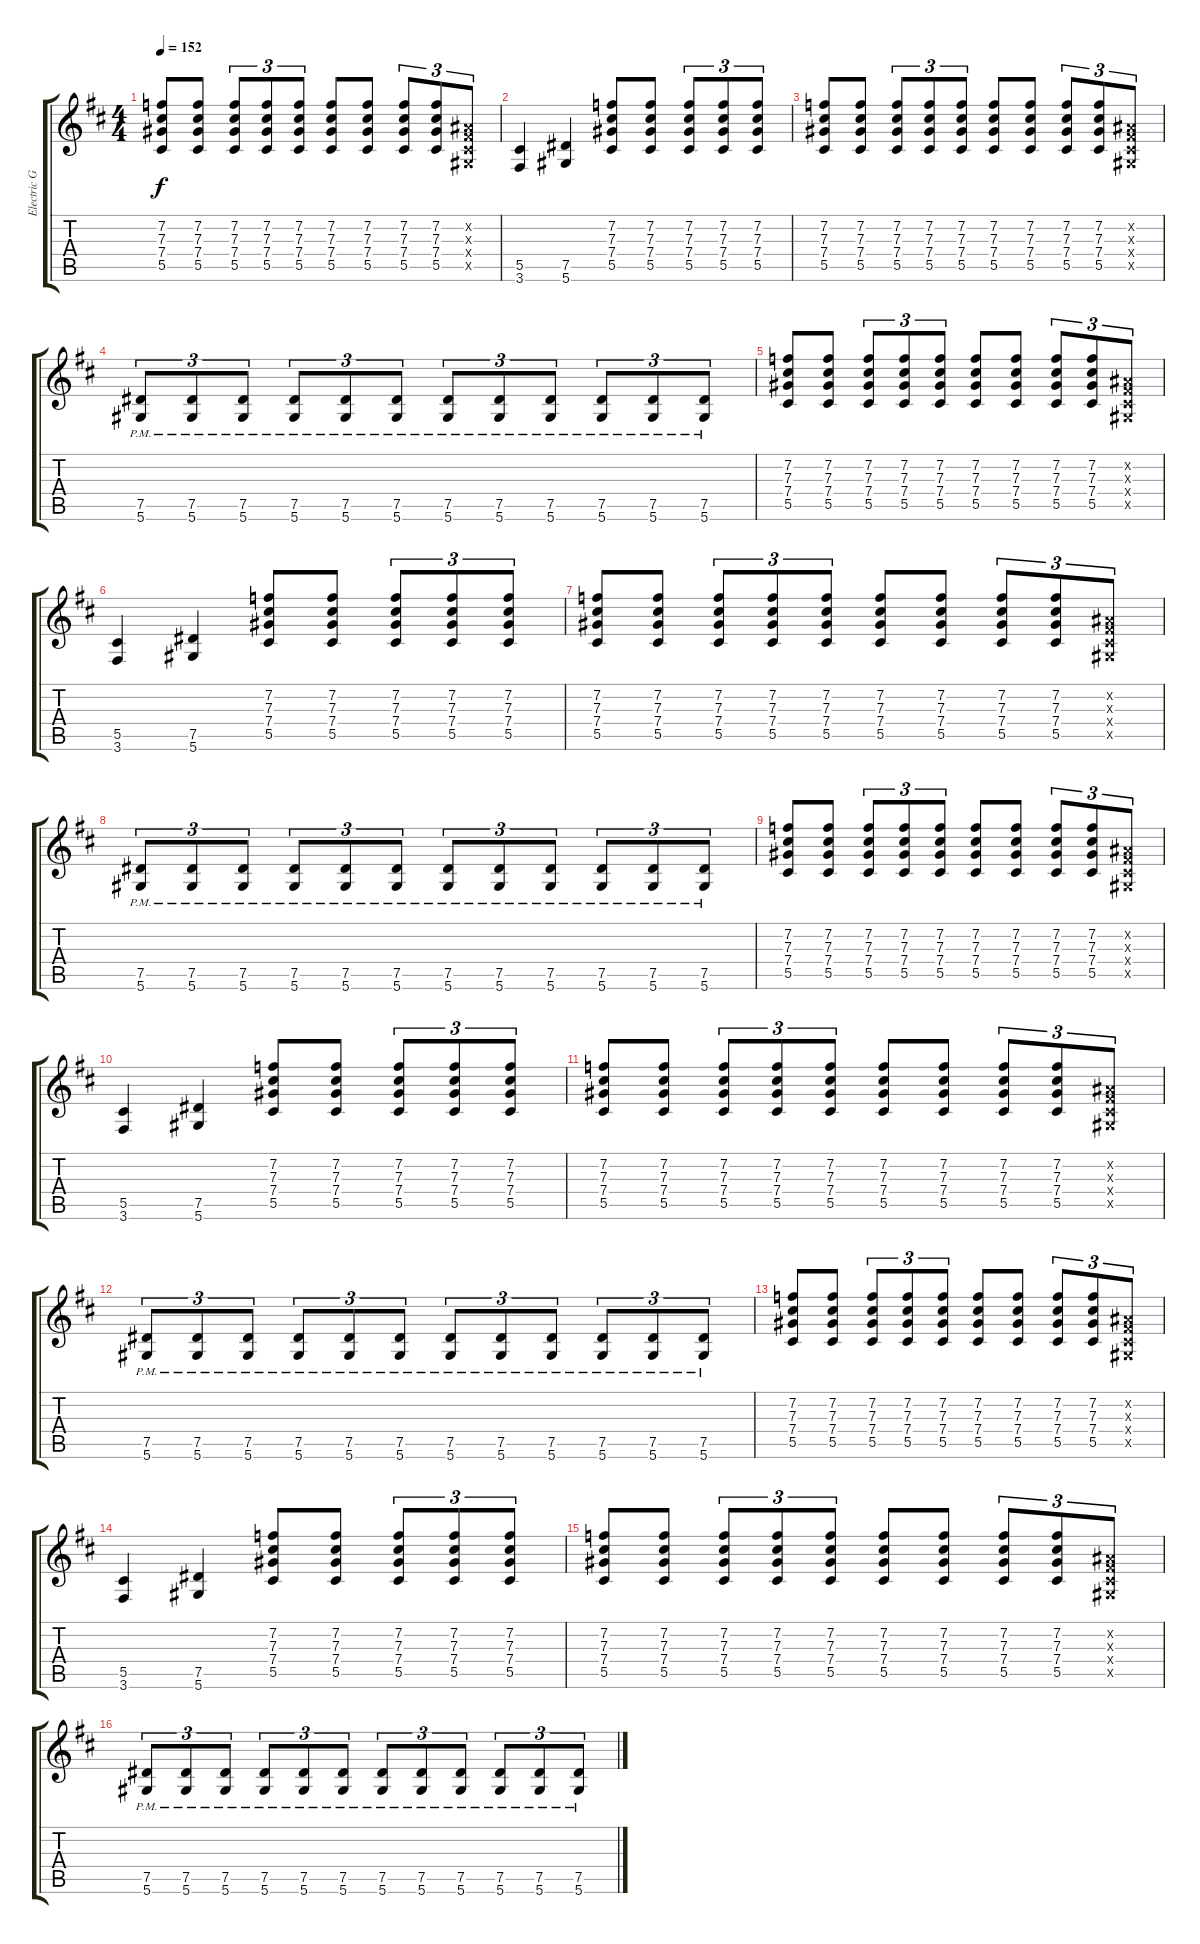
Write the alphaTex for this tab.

\track ("Electric Guitar 2" "Electric G") {instrument overdrivenguitar}
\staff {score tabs}
\tuning (Eb4 Bb3 Gb3 Db3 Ab2 Eb2) {hide}
\ts (4 4)
\tempo 152
\clef g2
\ks d
(7.2 7.3 7.4 5.5).8{dy f} (7.2 7.3 7.4 5.5).8 (7.2 7.3 7.4 5.5).8{tu (3 2)} (7.2 7.3 7.4 5.5).8{tu (3 2)} (7.2 7.3 7.4 5.5).8{tu (3 2)} (7.2 7.3 7.4 5.5).8 (7.2 7.3 7.4 5.5).8 (7.2 7.3 7.4 5.5).8{tu (3 2)} (7.2 7.3 7.4 5.5).8{tu (3 2)} (0.2{x} 0.3{x} 0.4{x} 0.5{x}).8{tu (3 2)} |
(5.5 3.6).4 (7.5 5.6).4 (7.2 7.3 7.4 5.5).8 (7.2 7.3 7.4 5.5).8 (7.2 7.3 7.4 5.5).8{tu (3 2)} (7.2 7.3 7.4 5.5).8{tu (3 2)} (7.2 7.3 7.4 5.5).8{tu (3 2)} |
(7.2 7.3 7.4 5.5).8 (7.2 7.3 7.4 5.5).8 (7.2 7.3 7.4 5.5).8{tu (3 2)} (7.2 7.3 7.4 5.5).8{tu (3 2)} (7.2 7.3 7.4 5.5).8{tu (3 2)} (7.2 7.3 7.4 5.5).8 (7.2 7.3 7.4 5.5).8 (7.2 7.3 7.4 5.5).8{tu (3 2)} (7.2 7.3 7.4 5.5).8{tu (3 2)} (0.2{x} 0.3{x} 0.4{x} 0.5{x}).8{tu (3 2)} |
(7.5{pm} 5.6{pm}).8{tu (3 2)} (7.5{pm} 5.6{pm}).8{tu (3 2)} (7.5{pm} 5.6{pm}).8{tu (3 2)} (7.5{pm} 5.6{pm}).8{tu (3 2)} (7.5{pm} 5.6{pm}).8{tu (3 2)} (7.5{pm} 5.6{pm}).8{tu (3 2)} (7.5{pm} 5.6{pm}).8{tu (3 2)} (7.5{pm} 5.6{pm}).8{tu (3 2)} (7.5{pm} 5.6{pm}).8{tu (3 2)} (7.5{pm} 5.6{pm}).8{tu (3 2)} (7.5{pm} 5.6{pm}).8{tu (3 2)} (7.5{pm} 5.6{pm}).8{tu (3 2)} |
(7.2 7.3 7.4 5.5).8 (7.2 7.3 7.4 5.5).8 (7.2 7.3 7.4 5.5).8{tu (3 2)} (7.2 7.3 7.4 5.5).8{tu (3 2)} (7.2 7.3 7.4 5.5).8{tu (3 2)} (7.2 7.3 7.4 5.5).8 (7.2 7.3 7.4 5.5).8 (7.2 7.3 7.4 5.5).8{tu (3 2)} (7.2 7.3 7.4 5.5).8{tu (3 2)} (0.2{x} 0.3{x} 0.4{x} 0.5{x}).8{tu (3 2)} |
(5.5 3.6).4 (7.5 5.6).4 (7.2 7.3 7.4 5.5).8 (7.2 7.3 7.4 5.5).8 (7.2 7.3 7.4 5.5).8{tu (3 2)} (7.2 7.3 7.4 5.5).8{tu (3 2)} (7.2 7.3 7.4 5.5).8{tu (3 2)} |
(7.2 7.3 7.4 5.5).8 (7.2 7.3 7.4 5.5).8 (7.2 7.3 7.4 5.5).8{tu (3 2)} (7.2 7.3 7.4 5.5).8{tu (3 2)} (7.2 7.3 7.4 5.5).8{tu (3 2)} (7.2 7.3 7.4 5.5).8 (7.2 7.3 7.4 5.5).8 (7.2 7.3 7.4 5.5).8{tu (3 2)} (7.2 7.3 7.4 5.5).8{tu (3 2)} (0.2{x} 0.3{x} 0.4{x} 0.5{x}).8{tu (3 2)} |
(7.5{pm} 5.6{pm}).8{tu (3 2)} (7.5{pm} 5.6{pm}).8{tu (3 2)} (7.5{pm} 5.6{pm}).8{tu (3 2)} (7.5{pm} 5.6{pm}).8{tu (3 2)} (7.5{pm} 5.6{pm}).8{tu (3 2)} (7.5{pm} 5.6{pm}).8{tu (3 2)} (7.5{pm} 5.6{pm}).8{tu (3 2)} (7.5{pm} 5.6{pm}).8{tu (3 2)} (7.5{pm} 5.6{pm}).8{tu (3 2)} (7.5{pm} 5.6{pm}).8{tu (3 2)} (7.5{pm} 5.6{pm}).8{tu (3 2)} (7.5{pm} 5.6{pm}).8{tu (3 2)} |
(7.2 7.3 7.4 5.5).8 (7.2 7.3 7.4 5.5).8 (7.2 7.3 7.4 5.5).8{tu (3 2)} (7.2 7.3 7.4 5.5).8{tu (3 2)} (7.2 7.3 7.4 5.5).8{tu (3 2)} (7.2 7.3 7.4 5.5).8 (7.2 7.3 7.4 5.5).8 (7.2 7.3 7.4 5.5).8{tu (3 2)} (7.2 7.3 7.4 5.5).8{tu (3 2)} (0.2{x} 0.3{x} 0.4{x} 0.5{x}).8{tu (3 2)} |
(5.5 3.6).4 (7.5 5.6).4 (7.2 7.3 7.4 5.5).8 (7.2 7.3 7.4 5.5).8 (7.2 7.3 7.4 5.5).8{tu (3 2)} (7.2 7.3 7.4 5.5).8{tu (3 2)} (7.2 7.3 7.4 5.5).8{tu (3 2)} |
(7.2 7.3 7.4 5.5).8 (7.2 7.3 7.4 5.5).8 (7.2 7.3 7.4 5.5).8{tu (3 2)} (7.2 7.3 7.4 5.5).8{tu (3 2)} (7.2 7.3 7.4 5.5).8{tu (3 2)} (7.2 7.3 7.4 5.5).8 (7.2 7.3 7.4 5.5).8 (7.2 7.3 7.4 5.5).8{tu (3 2)} (7.2 7.3 7.4 5.5).8{tu (3 2)} (0.2{x} 0.3{x} 0.4{x} 0.5{x}).8{tu (3 2)} |
(7.5{pm} 5.6{pm}).8{tu (3 2)} (7.5{pm} 5.6{pm}).8{tu (3 2)} (7.5{pm} 5.6{pm}).8{tu (3 2)} (7.5{pm} 5.6{pm}).8{tu (3 2)} (7.5{pm} 5.6{pm}).8{tu (3 2)} (7.5{pm} 5.6{pm}).8{tu (3 2)} (7.5{pm} 5.6{pm}).8{tu (3 2)} (7.5{pm} 5.6{pm}).8{tu (3 2)} (7.5{pm} 5.6{pm}).8{tu (3 2)} (7.5{pm} 5.6{pm}).8{tu (3 2)} (7.5{pm} 5.6{pm}).8{tu (3 2)} (7.5{pm} 5.6{pm}).8{tu (3 2)} |
(7.2 7.3 7.4 5.5).8 (7.2 7.3 7.4 5.5).8 (7.2 7.3 7.4 5.5).8{tu (3 2)} (7.2 7.3 7.4 5.5).8{tu (3 2)} (7.2 7.3 7.4 5.5).8{tu (3 2)} (7.2 7.3 7.4 5.5).8 (7.2 7.3 7.4 5.5).8 (7.2 7.3 7.4 5.5).8{tu (3 2)} (7.2 7.3 7.4 5.5).8{tu (3 2)} (0.2{x} 0.3{x} 0.4{x} 0.5{x}).8{tu (3 2)} |
(5.5 3.6).4 (7.5 5.6).4 (7.2 7.3 7.4 5.5).8 (7.2 7.3 7.4 5.5).8 (7.2 7.3 7.4 5.5).8{tu (3 2)} (7.2 7.3 7.4 5.5).8{tu (3 2)} (7.2 7.3 7.4 5.5).8{tu (3 2)} |
(7.2 7.3 7.4 5.5).8 (7.2 7.3 7.4 5.5).8 (7.2 7.3 7.4 5.5).8{tu (3 2)} (7.2 7.3 7.4 5.5).8{tu (3 2)} (7.2 7.3 7.4 5.5).8{tu (3 2)} (7.2 7.3 7.4 5.5).8 (7.2 7.3 7.4 5.5).8 (7.2 7.3 7.4 5.5).8{tu (3 2)} (7.2 7.3 7.4 5.5).8{tu (3 2)} (0.2{x} 0.3{x} 0.4{x} 0.5{x}).8{tu (3 2)} |
(7.5{pm} 5.6{pm}).8{tu (3 2)} (7.5{pm} 5.6{pm}).8{tu (3 2)} (7.5{pm} 5.6{pm}).8{tu (3 2)} (7.5{pm} 5.6{pm}).8{tu (3 2)} (7.5{pm} 5.6{pm}).8{tu (3 2)} (7.5{pm} 5.6{pm}).8{tu (3 2)} (7.5{pm} 5.6{pm}).8{tu (3 2)} (7.5{pm} 5.6{pm}).8{tu (3 2)} (7.5{pm} 5.6{pm}).8{tu (3 2)} (7.5{pm} 5.6{pm}).8{tu (3 2)} (7.5{pm} 5.6{pm}).8{tu (3 2)} (7.5{pm} 5.6{pm}).8{tu (3 2)}
